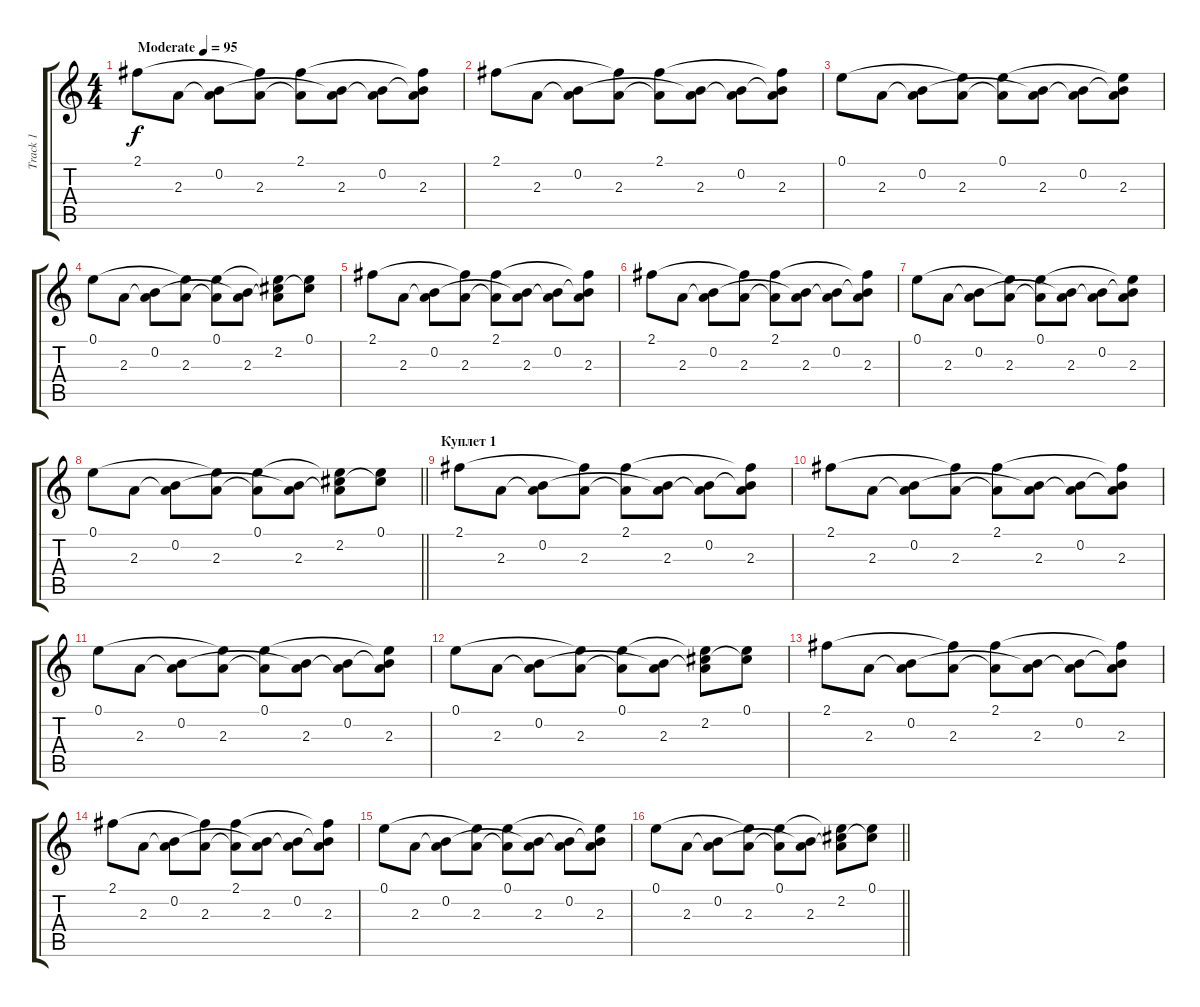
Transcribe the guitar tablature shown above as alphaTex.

\track ("Track 1" "Track 1") {instrument electricguitarclean}
\staff {score tabs}
\tuning (E4 B3 G3 D3 A2 E2) {hide}
\ts (4 4)
\tempo (95 "Moderate")
\clef g2
\ks c
2.1.8{dy f instrument electricguitarclean} 2.3.8 (0.2 2.3{t}).8 (2.1{t} 2.3).8 (2.1 2.3{t}).8 (0.2{t} 2.3).8 (0.2 2.3{t}).8 (2.1{t} 0.2{t} 2.3).8 |
2.1.8 2.3.8 (0.2 2.3{t}).8 (2.1{t} 2.3).8 (2.1 2.3{t}).8 (0.2{t} 2.3).8 (0.2 2.3{t}).8 (2.1{t} 0.2{t} 2.3).8 |
0.1.8 2.3.8 (0.2 2.3{t}).8 (0.1{t} 2.3).8 (0.1 2.3{t}).8 (0.2{t} 2.3).8 (0.2 2.3{t}).8 (0.1{t} 0.2{t} 2.3).8 |
0.1.8 2.3.8 (0.2 2.3{t}).8 (0.1{t} 2.3).8 (0.1 2.3{t}).8 (0.2{t} 2.3).8 (0.1{t} 2.2 2.3{t}).8 (0.1 2.2{t}).8 |
2.1.8 2.3.8 (0.2 2.3{t}).8 (2.1{t} 2.3).8 (2.1 2.3{t}).8 (0.2{t} 2.3).8 (0.2 2.3{t}).8 (2.1{t} 0.2{t} 2.3).8 |
2.1.8 2.3.8 (0.2 2.3{t}).8 (2.1{t} 2.3).8 (2.1 2.3{t}).8 (0.2{t} 2.3).8 (0.2 2.3{t}).8 (2.1{t} 0.2{t} 2.3).8 |
0.1.8 2.3.8 (0.2 2.3{t}).8 (0.1{t} 2.3).8 (0.1 2.3{t}).8 (0.2{t} 2.3).8 (0.2 2.3{t}).8 (0.1{t} 0.2{t} 2.3).8 |
\barLineRight lightlight
0.1.8 2.3.8 (0.2 2.3{t}).8 (0.1{t} 2.3).8 (0.1 2.3{t}).8 (0.2{t} 2.3).8 (0.1{t} 2.2 2.3{t}).8 (0.1 2.2{t}).8 |
\section ("" "Куплет 1")
2.1.8 2.3.8 (0.2 2.3{t}).8 (2.1{t} 2.3).8 (2.1 2.3{t}).8 (0.2{t} 2.3).8 (0.2 2.3{t}).8 (2.1{t} 0.2{t} 2.3).8 |
2.1.8 2.3.8 (0.2 2.3{t}).8 (2.1{t} 2.3).8 (2.1 2.3{t}).8 (0.2{t} 2.3).8 (0.2 2.3{t}).8 (2.1{t} 0.2{t} 2.3).8 |
0.1.8 2.3.8 (0.2 2.3{t}).8 (0.1{t} 2.3).8 (0.1 2.3{t}).8 (0.2{t} 2.3).8 (0.2 2.3{t}).8 (0.1{t} 0.2{t} 2.3).8 |
0.1.8 2.3.8 (0.2 2.3{t}).8 (0.1{t} 2.3).8 (0.1 2.3{t}).8 (0.2{t} 2.3).8 (0.1{t} 2.2 2.3{t}).8 (0.1 2.2{t}).8 |
2.1.8 2.3.8 (0.2 2.3{t}).8 (2.1{t} 2.3).8 (2.1 2.3{t}).8 (0.2{t} 2.3).8 (0.2 2.3{t}).8 (2.1{t} 0.2{t} 2.3).8 |
2.1.8 2.3.8 (0.2 2.3{t}).8 (2.1{t} 2.3).8 (2.1 2.3{t}).8 (0.2{t} 2.3).8 (0.2 2.3{t}).8 (2.1{t} 0.2{t} 2.3).8 |
0.1.8 2.3.8 (0.2 2.3{t}).8 (0.1{t} 2.3).8 (0.1 2.3{t}).8 (0.2{t} 2.3).8 (0.2 2.3{t}).8 (0.1{t} 0.2{t} 2.3).8 |
\barLineRight lightlight
0.1.8 2.3.8 (0.2 2.3{t}).8 (0.1{t} 2.3).8 (0.1 2.3{t}).8 (0.2{t} 2.3).8 (0.1{t} 2.2 2.3{t}).8 (0.1 2.2{t}).8
